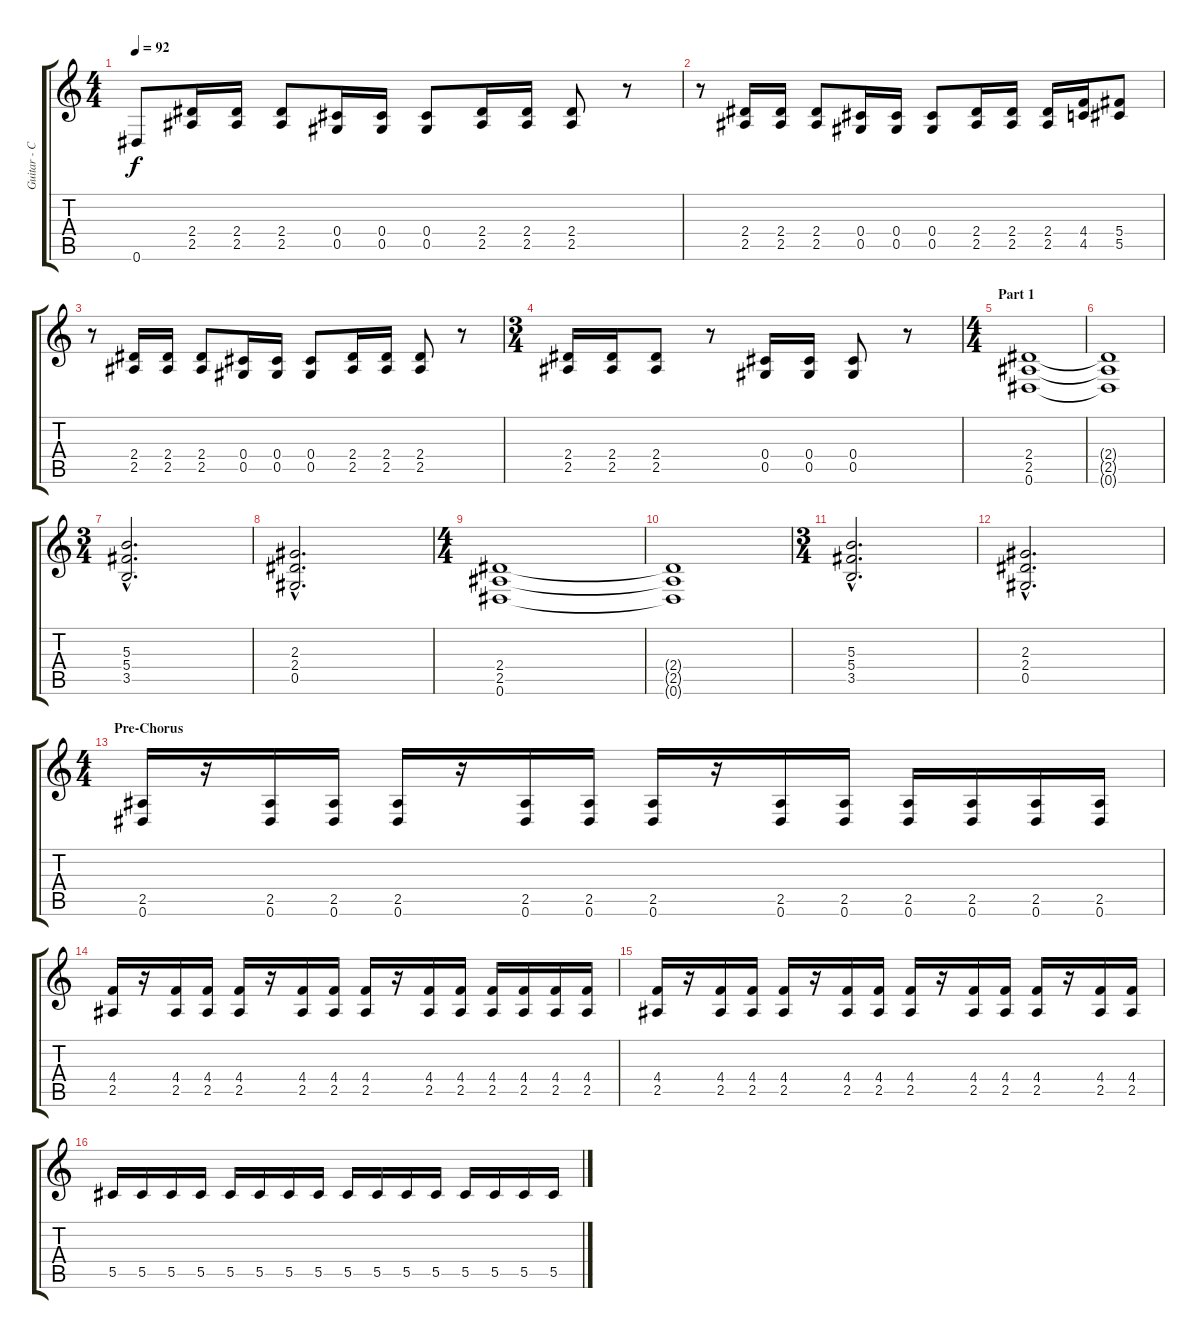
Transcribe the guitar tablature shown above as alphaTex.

\track ("Guitar - Chris Bay" "Guitar - C") {instrument distortionguitar}
\staff {score tabs}
\tuning (Eb4 Bb3 Gb3 Db3 Ab2 Eb2) {hide}
\ts (4 4)
\tempo 92
\clef g2
\ks c
0.6.8{dy f} (2.4 2.5).16 (2.4 2.5).16 (2.4 2.5).8 (0.4 0.5).16 (0.4 0.5).16 (0.4 0.5).8 (2.4 2.5).16 (2.4 2.5).16 (2.4 2.5).8 r.8 |
r.8 (2.4 2.5).16 (2.4 2.5).16 (2.4 2.5).8 (0.4 0.5).16 (0.4 0.5).16 (0.4 0.5).8 (2.4 2.5).16 (2.4 2.5).16 (2.4 2.5).16 (4.4 4.5).16 (5.4 5.5).8 |
r.8 (2.4 2.5).16 (2.4 2.5).16 (2.4 2.5).8 (0.4 0.5).16 (0.4 0.5).16 (0.4 0.5).8 (2.4 2.5).16 (2.4 2.5).16 (2.4 2.5).8 r.8 |
\ts (3 4)
(2.4 2.5).16 (2.4 2.5).16 (2.4 2.5).8 r.8 (0.4 0.5).16 (0.4 0.5).16 (0.4 0.5).8 r.8 |
\ts (4 4)
\section ("" "Part 1")
(2.4 2.5 0.6).1 |
(2.4{t} 2.5{t} 0.6{t}).1 |
\ts (3 4)
(5.3{hac} 5.4{hac} 3.5{hac}).2{d} |
(2.3{hac} 2.4{hac} 0.5{hac}).2{d} |
\ts (4 4)
(2.4 2.5 0.6).1 |
(2.4{t} 2.5{t} 0.6{t}).1 |
\ts (3 4)
(5.3{hac} 5.4{hac} 3.5{hac}).2{d} |
(2.3{hac} 2.4{hac} 0.5{hac}).2{d} |
\ts (4 4)
\section ("" "Pre-Chorus")
(2.5 0.6).16 r.16 (2.5 0.6).16 (2.5 0.6).16 (2.5 0.6).16 r.16 (2.5 0.6).16 (2.5 0.6).16 (2.5 0.6).16 r.16 (2.5 0.6).16 (2.5 0.6).16 (2.5 0.6).16 (2.5 0.6).16 (2.5 0.6).16 (2.5 0.6).16 |
(4.4 2.5).16 r.16 (4.4 2.5).16 (4.4 2.5).16 (4.4 2.5).16 r.16 (4.4 2.5).16 (4.4 2.5).16 (4.4 2.5).16 r.16 (4.4 2.5).16 (4.4 2.5).16 (4.4 2.5).16 (4.4 2.5).16 (4.4 2.5).16 (4.4 2.5).16 |
(4.4 2.5).16 r.16 (4.4 2.5).16 (4.4 2.5).16 (4.4 2.5).16 r.16 (4.4 2.5).16 (4.4 2.5).16 (4.4 2.5).16 r.16 (4.4 2.5).16 (4.4 2.5).16 (4.4 2.5).16 r.16 (4.4 2.5).16 (4.4 2.5).16 |
5.5.16 5.5.16 5.5.16 5.5.16 5.5.16 5.5.16 5.5.16 5.5.16 5.5.16 5.5.16 5.5.16 5.5.16 5.5.16 5.5.16 5.5.16 5.5.16
